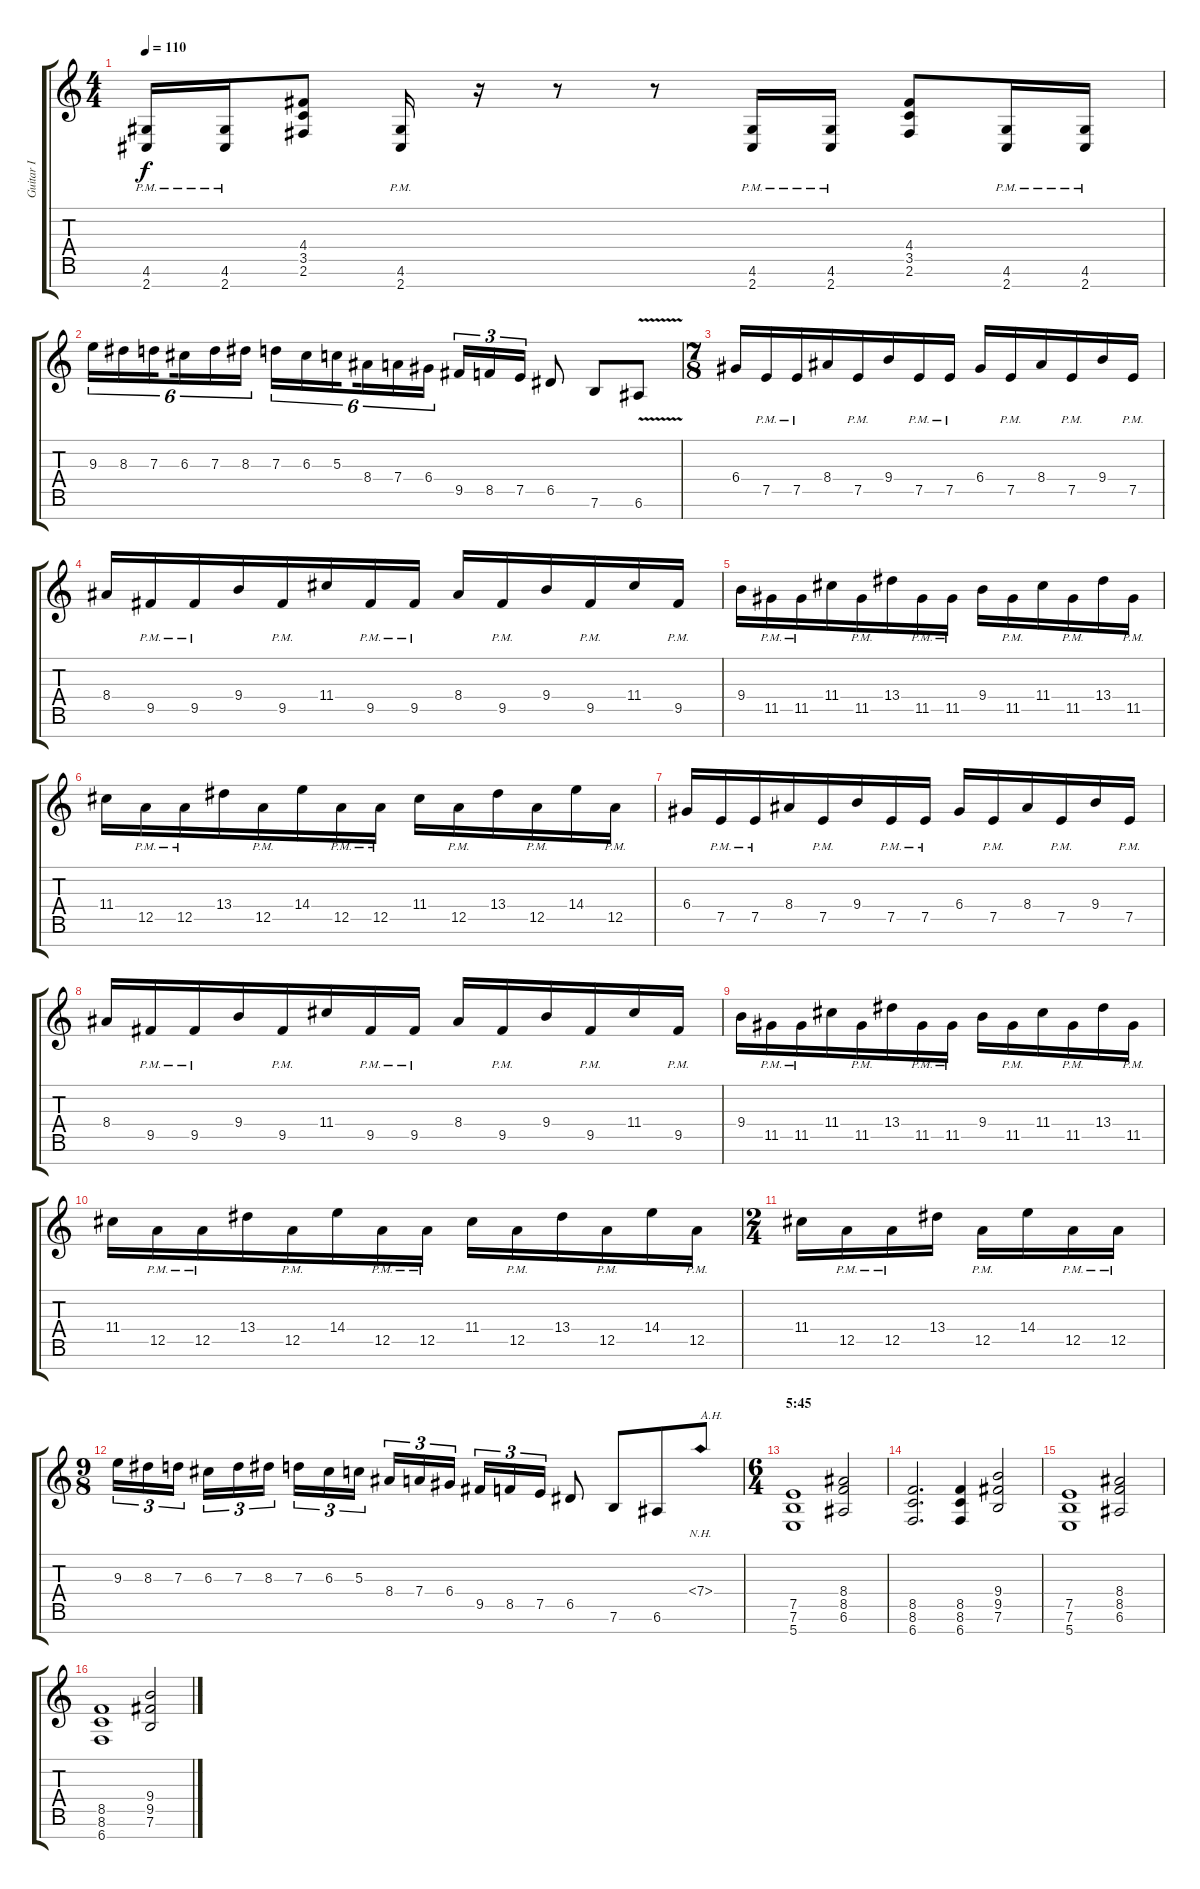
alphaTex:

\track ("Guitar I" "Guitar I") {instrument distortionguitar}
\staff {score tabs}
\tuning (E4 B3 G3 D3 A2 E2 B1) {hide}
\ts (4 4)
\tempo 110
\clef g2
\ks c
(4.6{pm} 2.7{pm}).16{dy f} (4.6{pm} 2.7{pm}).16 (4.4 3.5 2.6).8 (4.6{pm} 2.7{pm}).16 r.16 r.8 r.8 (4.6{pm} 2.7{pm}).16 (4.6{pm} 2.7{pm}).16 (4.4 3.5 2.6).8 (4.6{pm} 2.7{pm}).16 (4.6{pm} 2.7{pm}).16 |
9.3.16{tu (6 4)} 8.3.16{tu (6 4)} 7.3.16{tu (6 4) beam splitsecondary} 6.3.16{tu (6 4)} 7.3.16{tu (6 4)} 8.3.16{tu (6 4)} 7.3.16{tu (6 4)} 6.3.16{tu (6 4)} 5.3.16{tu (6 4) beam splitsecondary} 8.4.16{tu (6 4)} 7.4.16{tu (6 4)} 6.4.16{tu (6 4)} 9.5.16{tu (3 2)} 8.5.16{tu (3 2)} 7.5.16{tu (3 2)} 6.5.8 7.6.8 6.6{v}.8 |
\ts (7 8)
6.4.16 7.5{pm}.16 7.5{pm}.16 8.4.16 7.5{pm}.16 9.4.16 7.5{pm}.16 7.5{pm}.16 6.4.16 7.5{pm}.16 8.4.16 7.5{pm}.16 9.4.16 7.5{pm}.16 |
8.4.16 9.5{pm}.16 9.5{pm}.16 9.4.16 9.5{pm}.16 11.4.16 9.5{pm}.16 9.5{pm}.16 8.4.16 9.5{pm}.16 9.4.16 9.5{pm}.16 11.4.16 9.5{pm}.16 |
9.4.16 11.5{pm}.16 11.5{pm}.16 11.4.16 11.5{pm}.16 13.4.16 11.5{pm}.16 11.5{pm}.16 9.4.16 11.5{pm}.16 11.4.16 11.5{pm}.16 13.4.16 11.5{pm}.16 |
11.4.16 12.5{pm}.16 12.5{pm}.16 13.4.16 12.5{pm}.16 14.4.16 12.5{pm}.16 12.5{pm}.16 11.4.16 12.5{pm}.16 13.4.16 12.5{pm}.16 14.4.16 12.5{pm}.16 |
6.4.16 7.5{pm}.16 7.5{pm}.16 8.4.16 7.5{pm}.16 9.4.16 7.5{pm}.16 7.5{pm}.16 6.4.16 7.5{pm}.16 8.4.16 7.5{pm}.16 9.4.16 7.5{pm}.16 |
8.4.16 9.5{pm}.16 9.5{pm}.16 9.4.16 9.5{pm}.16 11.4.16 9.5{pm}.16 9.5{pm}.16 8.4.16 9.5{pm}.16 9.4.16 9.5{pm}.16 11.4.16 9.5{pm}.16 |
9.4.16 11.5{pm}.16 11.5{pm}.16 11.4.16 11.5{pm}.16 13.4.16 11.5{pm}.16 11.5{pm}.16 9.4.16 11.5{pm}.16 11.4.16 11.5{pm}.16 13.4.16 11.5{pm}.16 |
11.4.16 12.5{pm}.16 12.5{pm}.16 13.4.16 12.5{pm}.16 14.4.16 12.5{pm}.16 12.5{pm}.16 11.4.16 12.5{pm}.16 13.4.16 12.5{pm}.16 14.4.16 12.5{pm}.16 |
\ts (2 4)
11.4.16 12.5{pm}.16 12.5{pm}.16 13.4.16 12.5{pm}.16 14.4.16 12.5{pm}.16 12.5{pm}.16 |
\ts (9 8)
9.3.16{tu (3 2)} 8.3.16{tu (3 2)} 7.3.16{tu (3 2) beam splitsecondary} 6.3.16{tu (3 2)} 7.3.16{tu (3 2)} 8.3.16{tu (3 2) beam splitsecondary} 7.3.16{tu (3 2)} 6.3.16{tu (3 2)} 5.3.16{tu (3 2)} 8.4.16{tu (3 2)} 7.4.16{tu (3 2)} 6.4.16{tu (3 2) beam splitsecondary} 9.5.16{tu (3 2)} 8.5.16{tu (3 2)} 7.5.16{tu (3 2)} 6.5.8 7.6.8 6.6.8 7.4{nh}.8{txt "A.H."} |
\ts (6 4)
\section ("" "5:45")
(7.5 7.6 5.7).1 (8.4 8.5 6.6).2 |
(8.5 8.6 6.7).2{d} (8.5 8.6 6.7).4 (9.4 9.5 7.6).2 |
(7.5 7.6 5.7).1 (8.4 8.5 6.6).2 |
(8.5 8.6 6.7).1 (9.4 9.5 7.6).2
